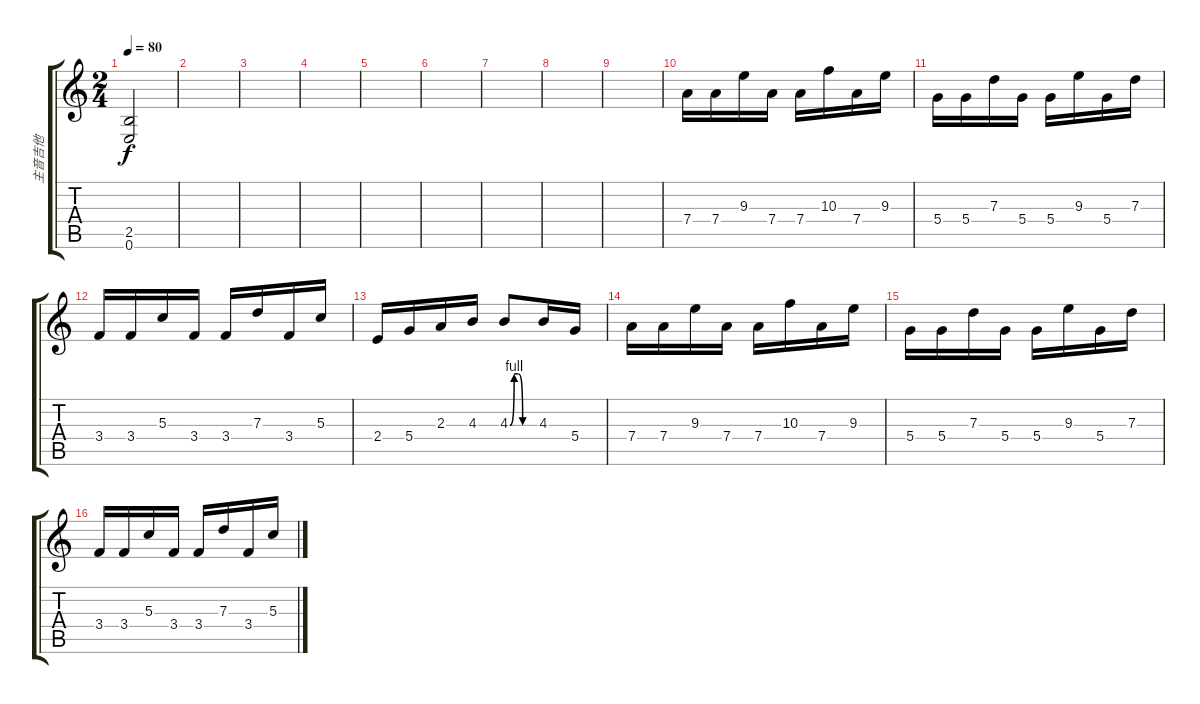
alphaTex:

\track ("主音吉他" "主音吉他") {instrument overdrivenguitar}
\staff {score tabs}
\tuning (E4 B3 G3 D3 A2 E2) {hide}
\ts (2 4)
\tempo 80
\clef g2
\ks c
(2.5 0.6).2{dy f} |
|
|
|
|
|
|
|
|
7.4.16 7.4.16 9.3.16 7.4.16 7.4.16 10.3.16 7.4.16 9.3.16 |
5.4.16 5.4.16 7.3.16 5.4.16 5.4.16 9.3.16 5.4.16 7.3.16 |
3.4.16 3.4.16 5.3.16 3.4.16 3.4.16 7.3.16 3.4.16 5.3.16 |
2.4.16 5.4.16 2.3.16 4.3.16 4.3{be (custom 0 0 10 4 20 4 30 0 60 0)}.8 4.3.16 5.4.16 |
7.4.16 7.4.16 9.3.16 7.4.16 7.4.16 10.3.16 7.4.16 9.3.16 |
5.4.16 5.4.16 7.3.16 5.4.16 5.4.16 9.3.16 5.4.16 7.3.16 |
3.4.16 3.4.16 5.3.16 3.4.16 3.4.16 7.3.16 3.4.16 5.3.16
